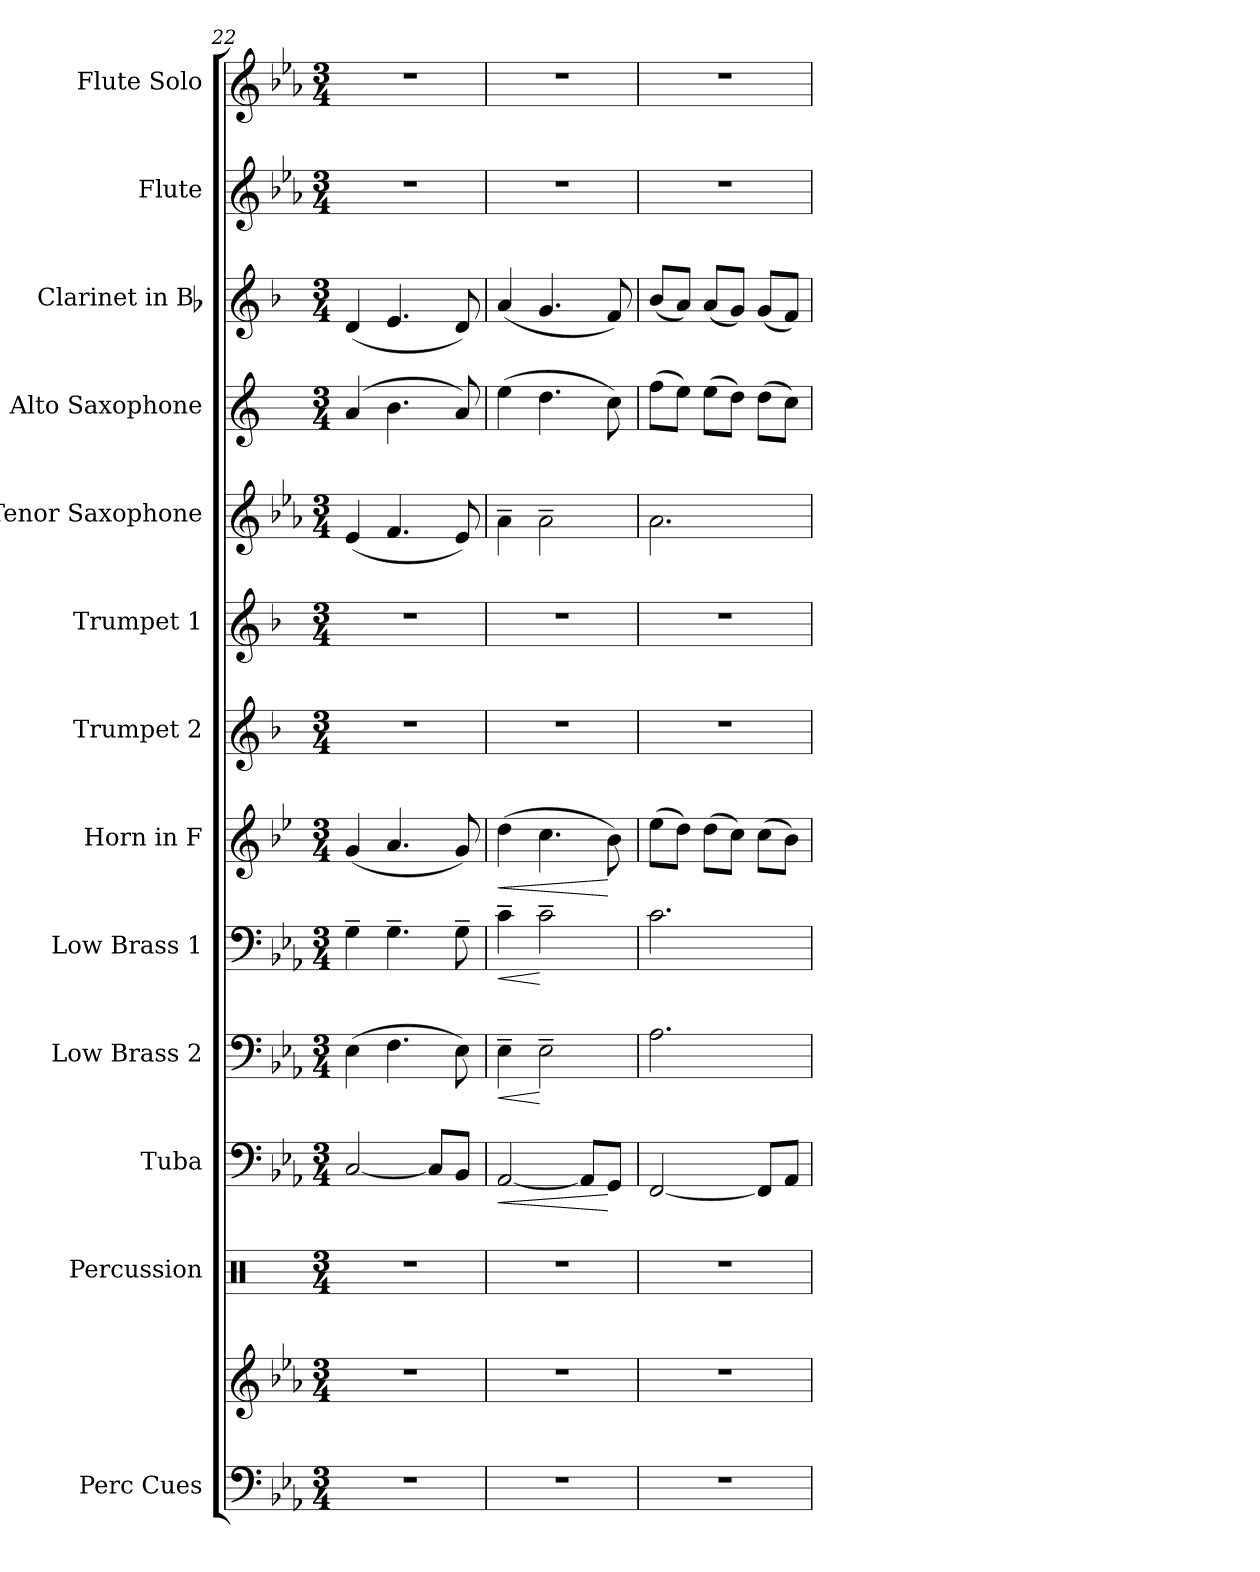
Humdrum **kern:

**kern	**kern	**kern	**kern	**dynam	**kern	**dynam	**kern	**dynam	**kern	**dynam	**kern	**kern	**kern	**kern	**kern	**kern	**kern
*part13	*part13	*part12	*part11	*part11	*part10	*part10	*part9	*part9	*part8	*part8	*part7	*part6	*part5	*part4	*part3	*part2	*part1
*staff14	*staff13	*staff12	*staff11	*staff11	*staff10	*staff10	*staff9	*staff9	*staff8	*staff8	*staff7	*staff6	*staff5	*staff4	*staff3	*staff2	*staff1
*I"Perc Cues	*	*I"Percussion	*I"Tuba	*	*I"Low Brass 2	*	*I"Low Brass 1	*	*I"Horn in F	*	*I"Trumpet 2	*I"Trumpet 1	*I"Tenor Saxophone	*I"Alto Saxophone	*I"Clarinet in Bb	*I"Flute	*I"Flute Solo
*I'Perc	*	*I'Perc.	*I'Tba.	*	*I'LB 2	*	*I'LB 1	*	*I'Hn.	*	*I'Tpt.	*I'Tpt.	*I'Ten. Sax.	*I'Alto Sax.	*I'Cl.	*I'Fl.	*I'Fl.
*clefF4	*clefG2	*clefX	*clefF4	*	*clefF4	*	*clefF4	*	*clefG2	*	*clefG2	*clefG2	*clefG2	*clefG2	*clefG2	*clefG2	*clefG2
*	*	*	*	*	*	*	*	*	*ITrd4c7	*	*ITrd1c2	*ITrd1c2	*ITrd8c14	*ITrd5c9	*ITrd1c2	*	*
*k[b-e-a-]	*k[b-e-a-]	*k[]	*k[b-e-a-]	*	*k[b-e-a-]	*	*k[b-e-a-]	*	*k[b-e-a-]	*	*k[b-e-a-]	*k[b-e-a-]	*k[b-e-a-]	*k[b-e-a-]	*k[b-e-a-]	*k[b-e-a-]	*k[b-e-a-]
*E-:	*E-:	*C:	*E-:	*	*E-:	*	*E-:	*	*E-:	*	*E-:	*E-:	*E-:	*E-:	*E-:	*E-:	*E-:
*M3/4	*M3/4	*M3/4	*M3/4	*	*M3/4	*	*M3/4	*	*M3/4	*	*M3/4	*M3/4	*M3/4	*M3/4	*M3/4	*M3/4	*M3/4
=22	=22	=22	=22	=22	=22	=22	=22	=22	=22	=22	=22	=22	=22	=22	=22	=22	=22
!LO:N:vis=1	!LO:N:vis=1	!LO:N:vis=1	!	!	!	!	!	!	!	!	!LO:N:vis=1	!LO:N:vis=1	!	!	!	!LO:N:vis=1	!LO:N:vis=1
2.r	2.r	2.r	[2Ci/	.	(4E-i\	.	4G~i\	.	(4ci/	.	2.r	2.r	(4E-i/	(4ci/	(4ci/	2.r	2.r
.	.	.	.	.	4.Fi\	.	4.G~i\	.	4.di/	.	.	.	4.Fi/	4.di\	4.di/	.	.
.	.	.	8Ci/L]	.	.	.	.	.	.	.	.	.	.	.	.	.	.
.	.	.	8BB-i/J	.	8E-i\)	.	8G~i\	.	8ci/)	.	.	.	8E-i/)	8ci/)	8ci/)	.	.
=23	=23	=23	=23	=23	=23	=23	=23	=23	=23	=23	=23	=23	=23	=23	=23	=23	=23
!LO:N:vis=1	!LO:N:vis=1	!LO:N:vis=1	!	!LO:HP:b	!	!LO:HP:b	!	!LO:HP:b	!	!LO:HP:b	!LO:N:vis=1	!LO:N:vis=1	!	!	!	!LO:N:vis=1	!LO:N:vis=1
2.r	2.r	2.r	[2AA-i/	<	4E-~i\	<	4c~i\	<	(4gi\	<	2.r	2.r	4A-~i\	(4gi\	(4gi/	2.r	2.r
.	.	.	.	.	2E-~i\	[	2c~i\	[	4.fi\	.	.	.	2A-~i\	4.fi\	4.fi/	.	.
.	.	.	8AA-i/L]	.	.	.	.	.	.	.	.	.	.	.	.	.	.
.	.	.	8GGi/J	[	.	.	.	.	8e-i\)	[	.	.	.	8e-i\)	8e-i/)	.	.
=24	=24	=24	=24	=24	=24	=24	=24	=24	=24	=24	=24	=24	=24	=24	=24	=24	=24
!LO:N:vis=1	!LO:N:vis=1	!LO:N:vis=1	!	!	!	!	!	!	!	!	!LO:N:vis=1	!LO:N:vis=1	!	!	!	!LO:N:vis=1	!LO:N:vis=1
2.r	2.r	2.r	[2FFi/	.	2.A-i\	.	2.ci\	.	(8a-i\L	.	2.r	2.r	2.A-i\	(8a-i\L	(8a-i/L	2.r	2.r
.	.	.	.	.	.	.	.	.	8gi\J)	.	.	.	.	8gi\J)	8gi/J)	.	.
.	.	.	.	.	.	.	.	.	(8gi\L	.	.	.	.	(8gi\L	(8gi/L	.	.
.	.	.	.	.	.	.	.	.	8fi\J)	.	.	.	.	8fi\J)	8fi/J)	.	.
.	.	.	8FFi/L]	.	.	.	.	.	(8fi\L	.	.	.	.	(8fi\L	(8fi/L	.	.
.	.	.	8AA-i/J	.	.	.	.	.	8e-i\J)	.	.	.	.	8e-i\J)	8e-i/J)	.	.
=	=	=	=	=	=	=	=	=	=	=	=	=	=	=	=	=	=
*-	*-	*-	*-	*-	*-	*-	*-	*-	*-	*-	*-	*-	*-	*-	*-	*-	*-
